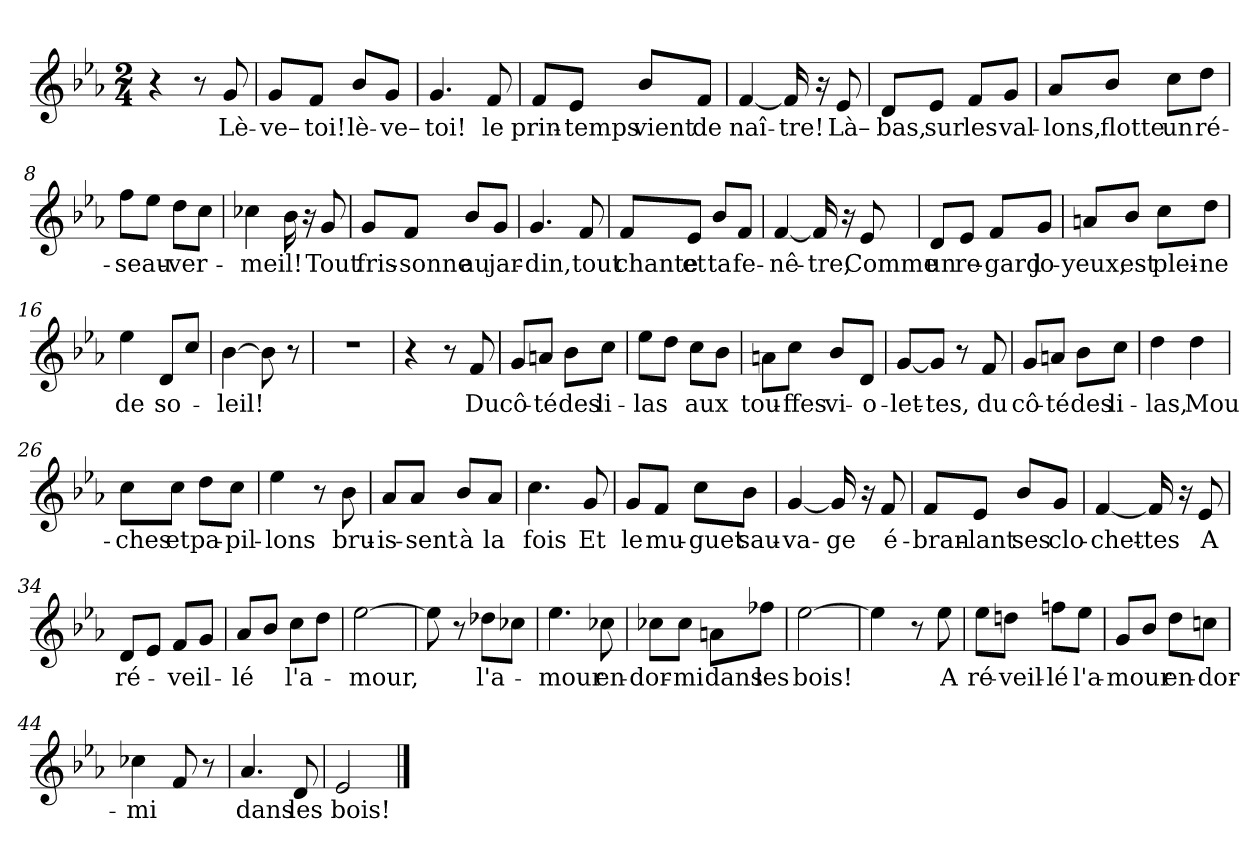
**kern	**text
*part1	*part1
*staff1	*staff1
*clefG2	*
*k[b-e-a-]	*
*M2/4	*
=1	=1
4r	.
8r	.
!	!LO:LY:b
8g/	Lè-
=2	=2
!	!LO:LY:b
8g/L	-ve–
!	!LO:LY:b
8f/J	toi!
!	!LO:LY:b
8b-/L	lè-
!	!LO:LY:b
8g/J	-ve–
=3	=3
!	!LO:LY:b
4.g/	toi!
!	!LO:LY:b
8f/	le
=4	=4
!	!LO:LY:b
8f/L	prin-
!	!LO:LY:b
8e-/J	-temps
!	!LO:LY:b
8b-/L	vient
!	!LO:LY:b
8f/J	de
=5	=5
!	!LO:LY:b
[4f/	naî-
!	!LO:LY:b
16f/]	-tre!
16r	.
!	!LO:LY:b
8e-/	Là–
=6	=6
!	!LO:LY:b
8d/L	bas,
!	!LO:LY:b
8e-/J	sur
!	!LO:LY:b
8f/L	les
!	!LO:LY:b
8g/J	val-
=7	=7
!	!LO:LY:b
8a-/L	-lons,
!	!LO:LY:b
8b-/J	flotte
!	!LO:LY:b
8cc\L	un
!	!LO:LY:b
8dd\J	ré-
!!LO:LB:g=z
=8	=8
!	!LO:LY:b
8ff\L	-seau-
8ee-\J	.
!	!LO:LY:b
8dd\L	ver-
8cc\J	.
=9	=9
!	!LO:LY:b
4cc-X\	-meil!
16b-\	.
16r	.
!	!LO:LY:b
8g/	Tout
=10	=10
!	!LO:LY:b
8g/L	fris-
!	!LO:LY:b
8f/J	-sonne
!	!LO:LY:b
8b-/L	au
!	!LO:LY:b
8g/J	jar-
=11	=11
!	!LO:LY:b
4.g/	-din,
!	!LO:LY:b
8f/	tout
=12	=12
!	!LO:LY:b
8f/L	chante
!	!LO:LY:b
8e-/J	et
!	!LO:LY:b
8b-/L	ta
!	!LO:LY:b
8f/J	fe-
=13	=13
!	!LO:LY:b
[4f/	-nê-
!	!LO:LY:b
16f/]	-tre,
16r	.
!	!LO:LY:b
8e-/	Comme
=14	=14
!	!LO:LY:b
8d/L	un
!	!LO:LY:b
8e-/J	re-
!	!LO:LY:b
8f/L	-gard
!	!LO:LY:b
8g/J	jo-
=15	=15
!	!LO:LY:b
8an/L	-yeux,
!	!LO:LY:b
8b-/J	est
!	!LO:LY:b
8cc\L	plei-
!	!LO:LY:b
8dd\J	-ne
!!LO:LB:g=z
=16	=16
!	!LO:LY:b
4ee-\	de
!	!LO:LY:b
8d/L	so-
8cc/J	.
=17	=17
!	!LO:LY:b
[4b-\	-leil!
8b-\]	.
8r	.
=18	=18
2r	.
=19	=19
4r	.
8r	.
!	!LO:LY:b
8f/	Du
=20	=20
!	!LO:LY:b
8g/L	cô-
!	!LO:LY:b
8an/J	-té
!	!LO:LY:b
8b-\L	des
!	!LO:LY:b
8cc\J	li-
=21	=21
!	!LO:LY:b
8ee-\L	-las
8dd\J	.
!	!LO:LY:b
8cc\L	aux
8b-\J	.
=22	=22
!	!LO:LY:b
8an\L	tou-
!	!LO:LY:b
8cc\J	-ffes
!	!LO:LY:b
8b-/L	vi-
!	!LO:LY:b
8d/J	-o-
=23	=23
!	!LO:LY:b
[8g/L	-let-
!	!LO:LY:b
8g/J]	-tes,
8r	.
!	!LO:LY:b
8f/	du
=24	=24
!	!LO:LY:b
8g/L	cô-
!	!LO:LY:b
8an/J	-té
!	!LO:LY:b
8b-\L	des
!	!LO:LY:b
8cc\J	li-
=25	=25
!	!LO:LY:b
4dd\	-las,
!	!LO:LY:b
4dd\	Mou-
!!LO:LB:g=z
=26	=26
!	!LO:LY:b
8cc\L	-ches
!	!LO:LY:b
8cc\J	et
!	!LO:LY:b
8dd\L	pa-
!	!LO:LY:b
8cc\J	-pil-
=27	=27
!	!LO:LY:b
4ee-\	-lons
8r	.
!	!LO:LY:b
8b-\	bru-
=28	=28
!	!LO:LY:b
8a-/L	-is-
!	!LO:LY:b
8a-/J	-sent
!	!LO:LY:b
8b-/L	à
!	!LO:LY:b
8a-/J	la
=29	=29
!	!LO:LY:b
4.cc\	fois
!	!LO:LY:b
8g/	Et
=30	=30
!	!LO:LY:b
8g/L	le
!	!LO:LY:b
8f/J	mu-
!	!LO:LY:b
8cc\L	-guet
!	!LO:LY:b
8b-\J	sau-
=31	=31
!	!LO:LY:b
[4g/	-va-
!	!LO:LY:b
16g/]	-ge
16r	.
!	!LO:LY:b
8f/	é-
=32	=32
!	!LO:LY:b
8f/L	-bran-
!	!LO:LY:b
8e-/J	-lant
!	!LO:LY:b
8b-/L	ses
!	!LO:LY:b
8g/J	clo-
=33	=33
!	!LO:LY:b
[4f/	-chet-
!	!LO:LY:b
16f/]	-tes
16r	.
!	!LO:LY:b
8e-/	A
!!LO:LB:g=z
=34	=34
!	!LO:LY:b
8d/L	ré-
8e-/J	.
!	!LO:LY:b
8f/L	-veil-
8g/J	.
=35	=35
!	!LO:LY:b
8a-/L	-lé
8b-/J	.
!	!LO:LY:b
8cc\L	l'a-
8dd\J	.
=36	=36
!	!LO:LY:b
[2ee-\	-mour,
=37	=37
8ee-\]	.
8r	.
!	!LO:LY:b
8dd-X\L	l'a-
8cc-X\J	.
=38	=38
!	!LO:LY:b
4.ee-\	-mour
!	!LO:LY:b
8cc-X\	en-
=39	=39
!	!LO:LY:b
8cc-X\L	-dor-
!	!LO:LY:b
8cc-\J	-mi
!	!LO:LY:b
8an\L	dans
!	!LO:LY:b
8ff-X\J	les
=40	=40
!	!LO:LY:b
[2ee-\	bois!
=41	=41
4ee-\]	.
8r	.
!	!LO:LY:b
8ee-\	A
=42	=42
!	!LO:LY:b
8ee-\L	ré-
!	!LO:LY:b
8ddn\J	-veil-
!	!LO:LY:b
8ffn\L	-lé
!	!LO:LY:b
8ee-\J	l'a-
=43	=43
!	!LO:LY:b
8g/L	-mour
8b-/J	.
!	!LO:LY:b
8dd\L	en-
!	!LO:LY:b
8ccn\J	-dor-
!!LO:LB:g=z
=44	=44
!	!LO:LY:b
4cc-X\	-mi
8f/	.
8r	.
=45	=45
!	!LO:LY:b
4.a-/	dans
!	!LO:LY:b
8d/	les
=46	=46
!	!LO:LY:b
2e-/	bois!
==	==
*-	*-
